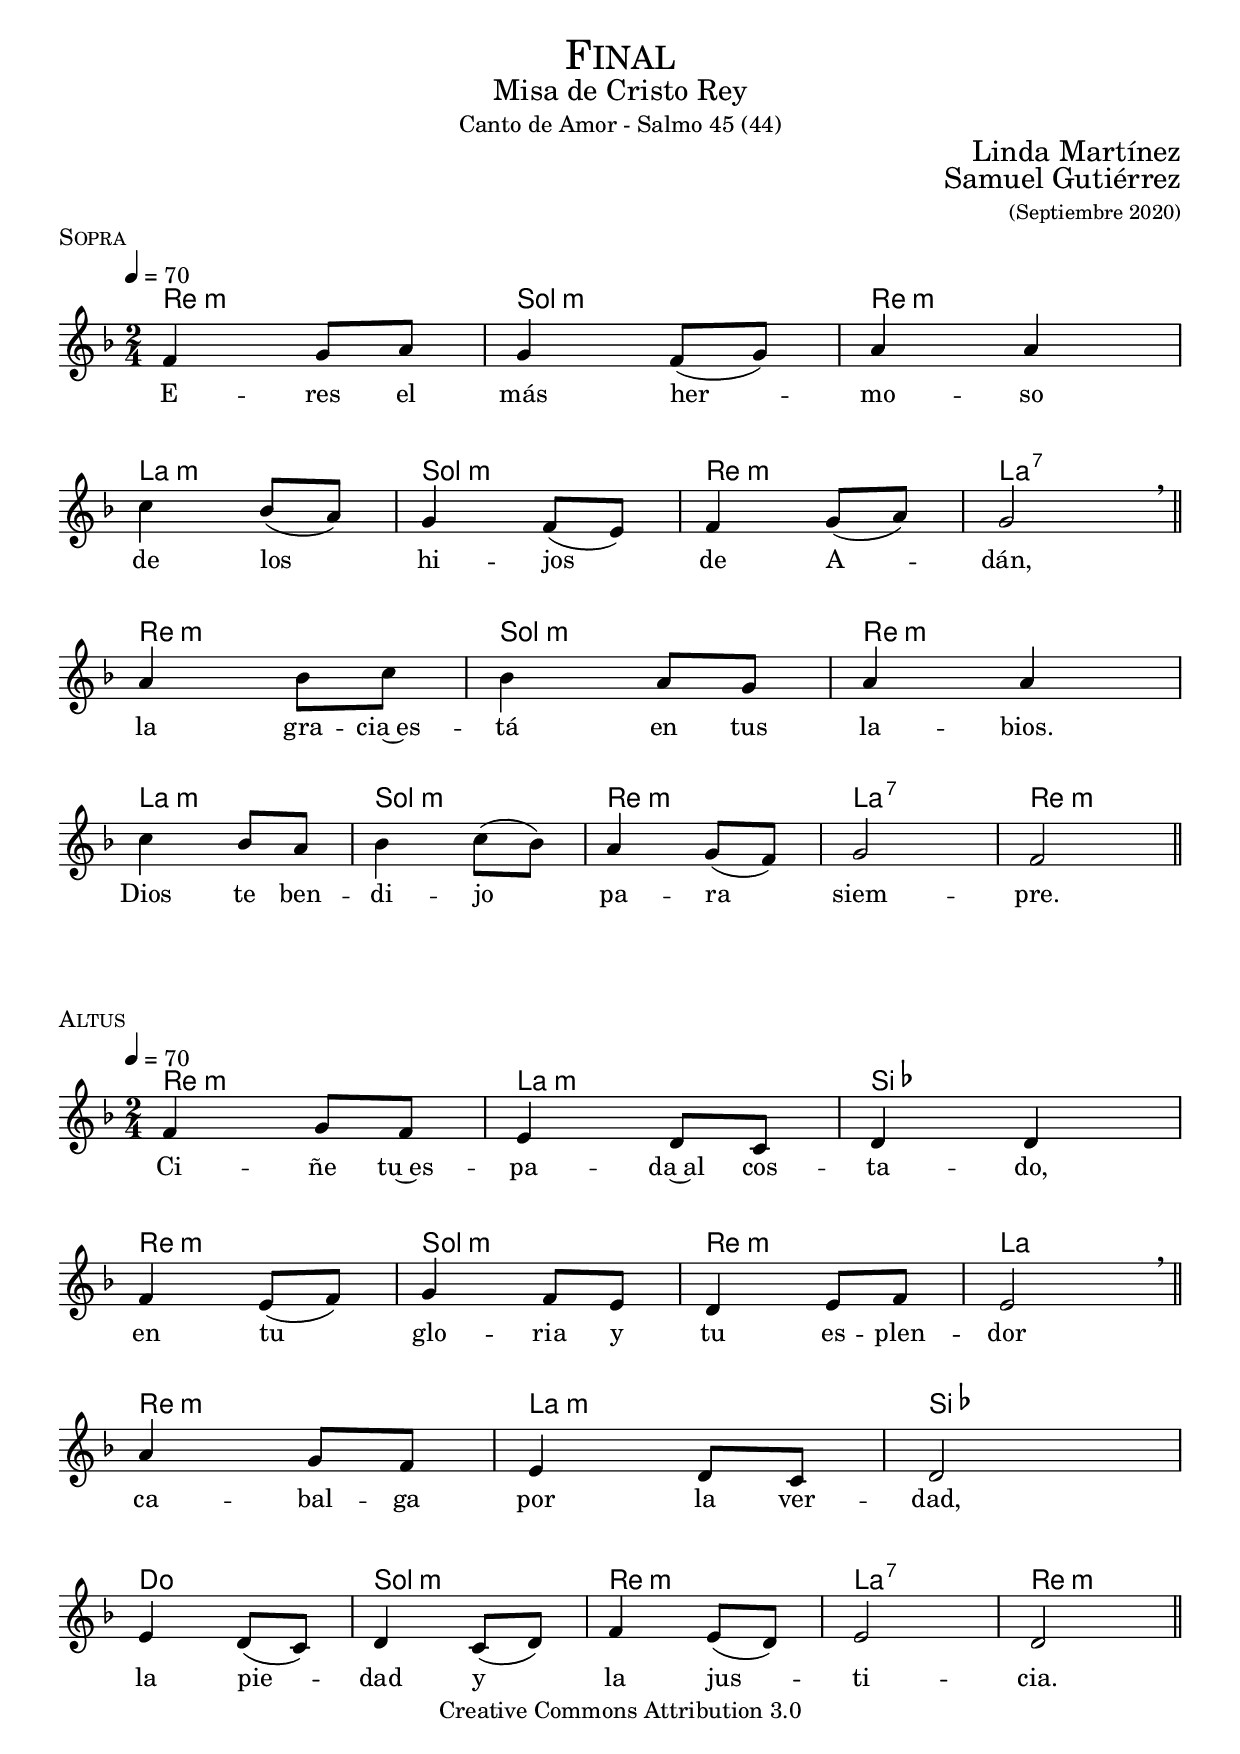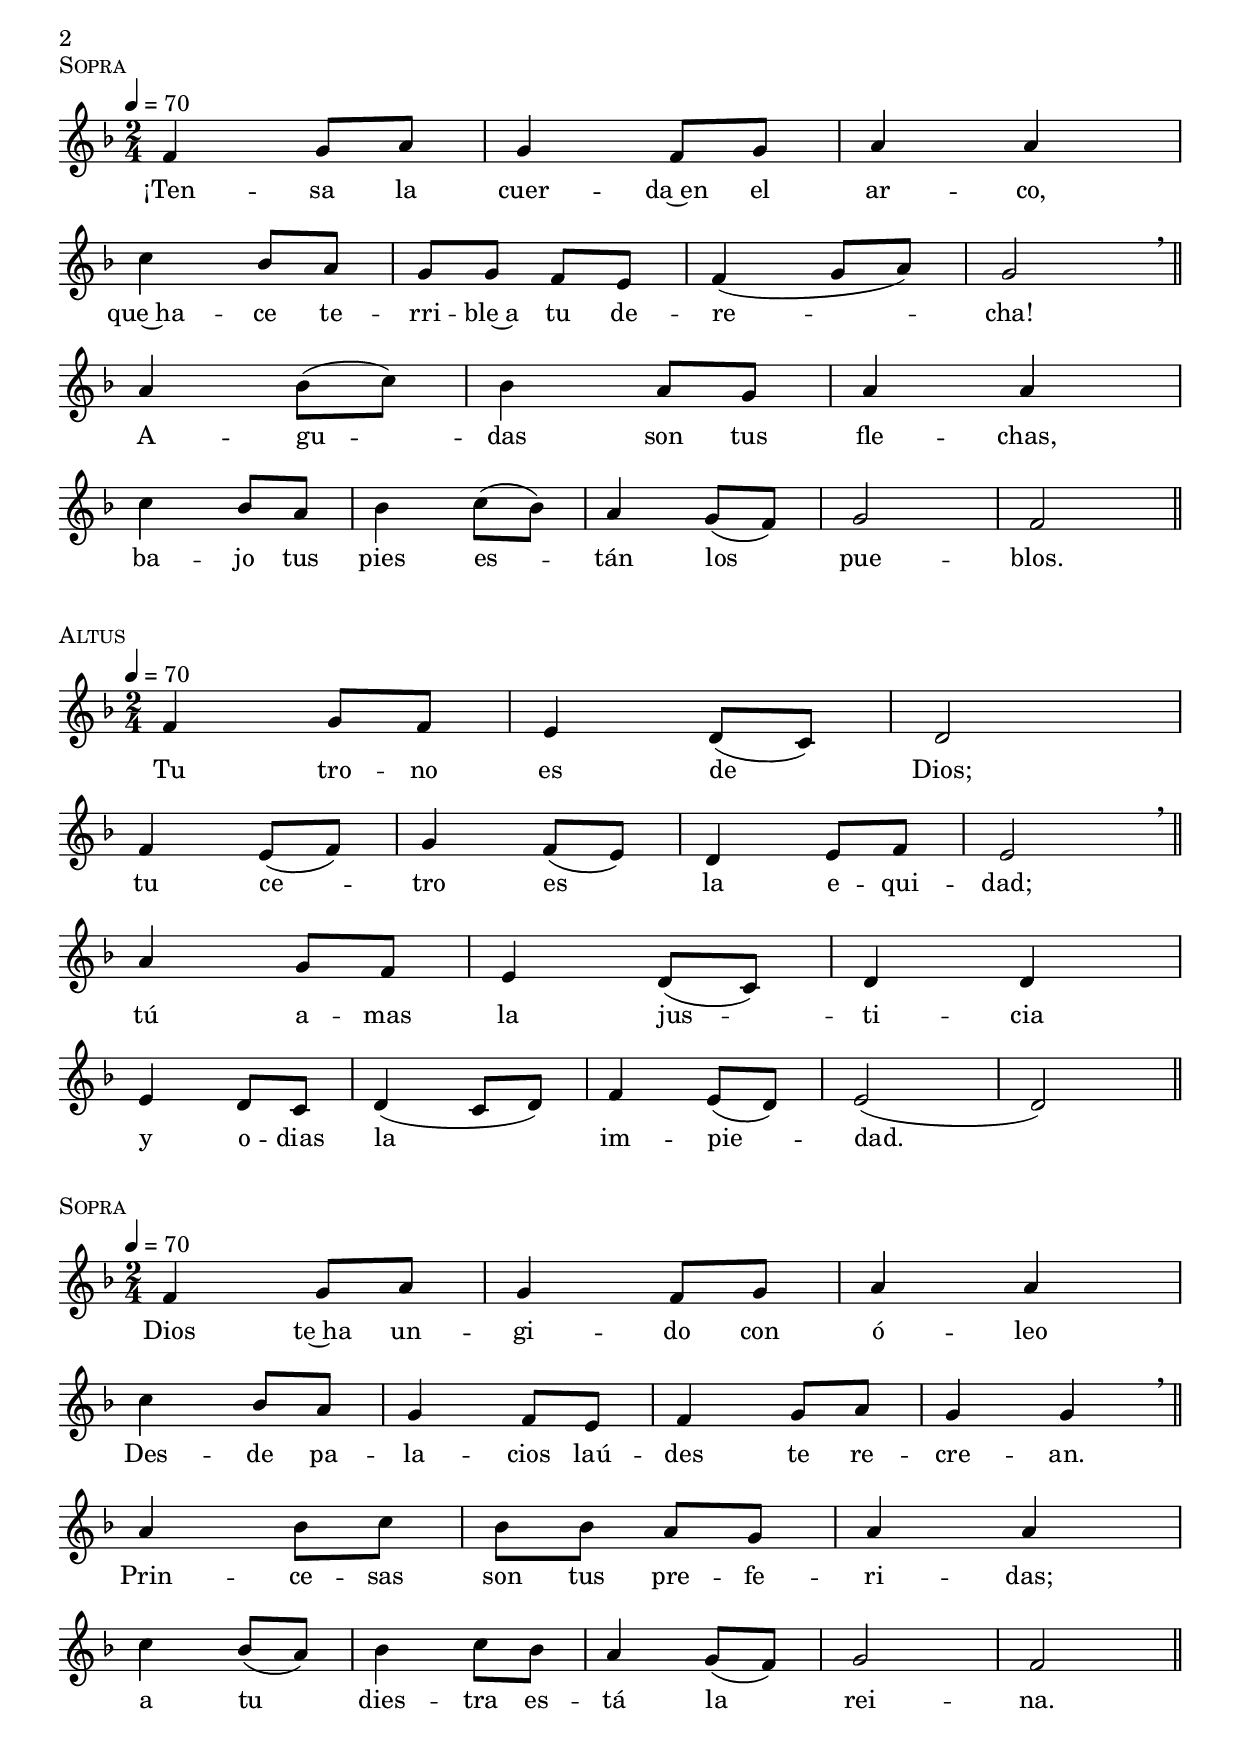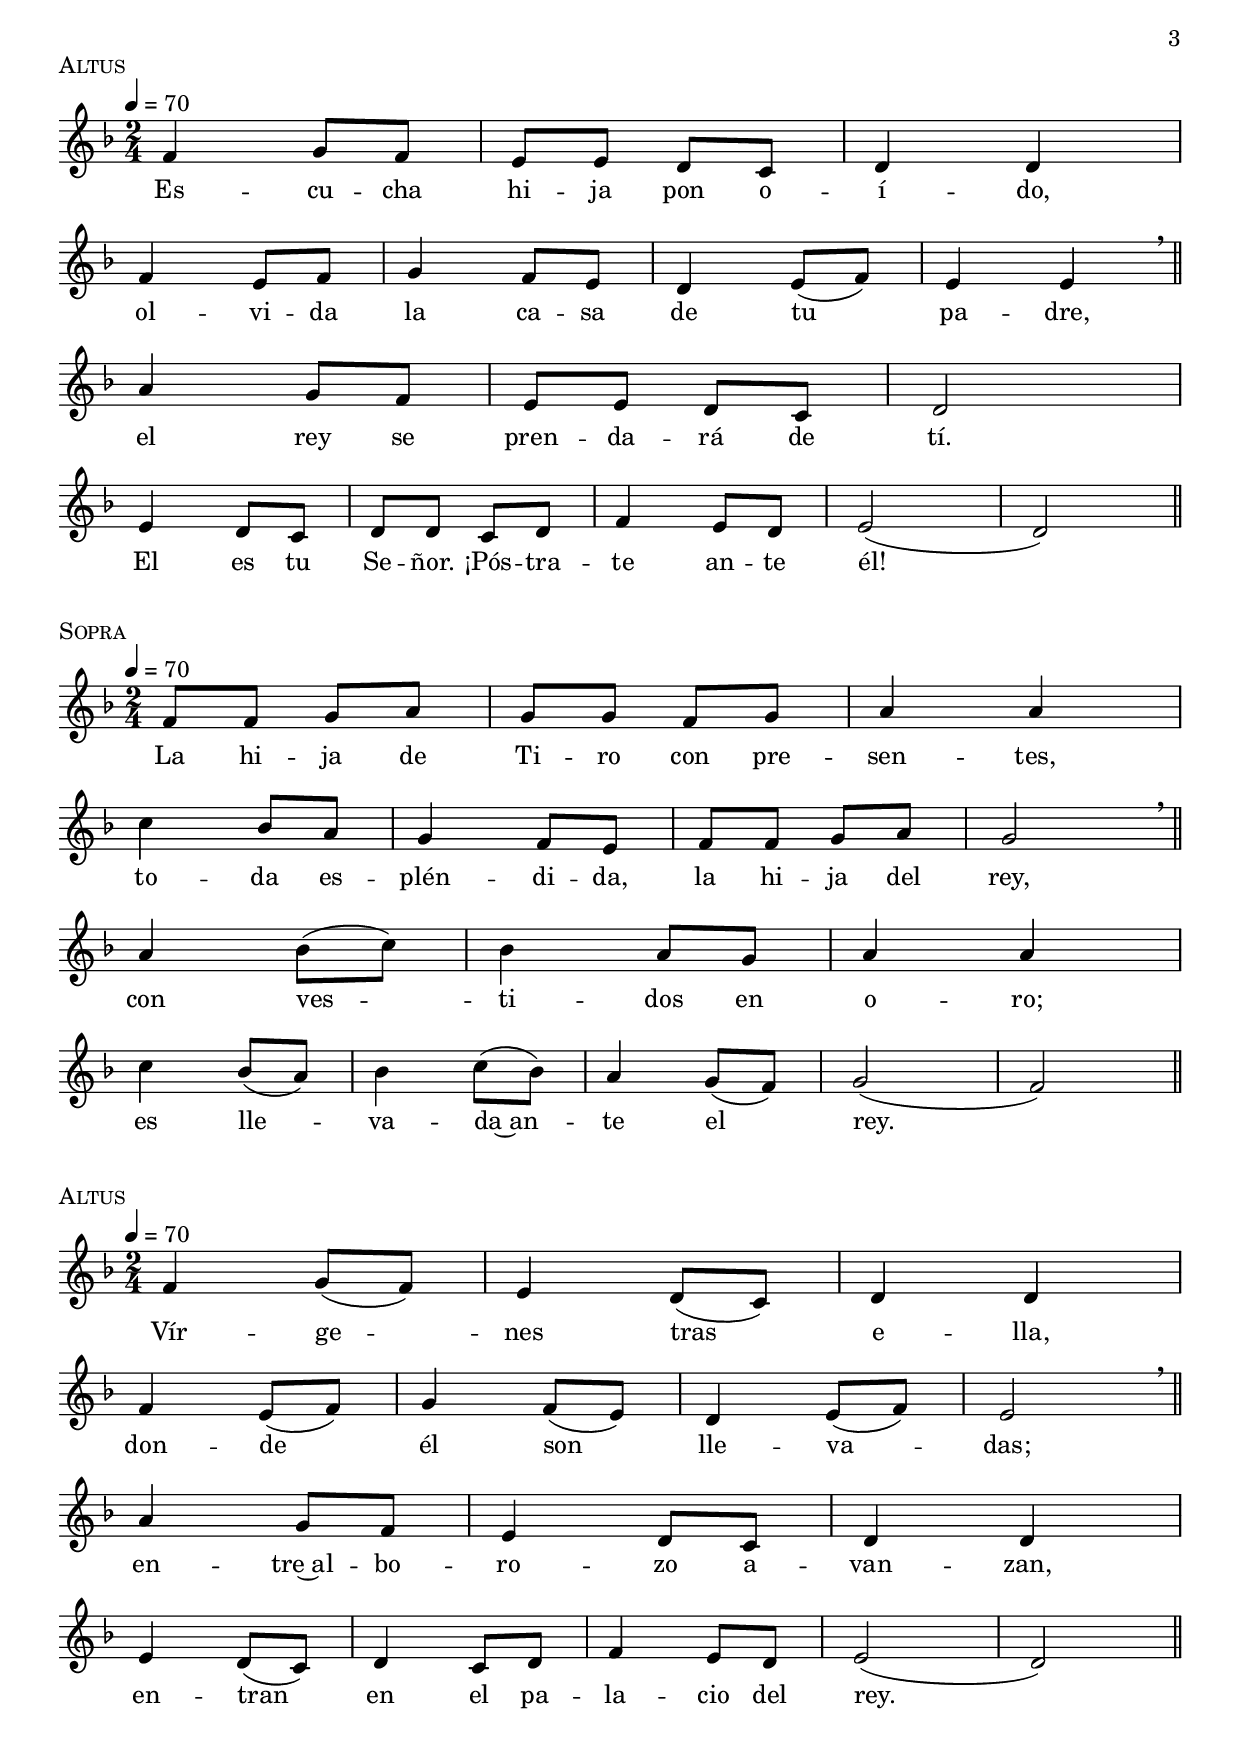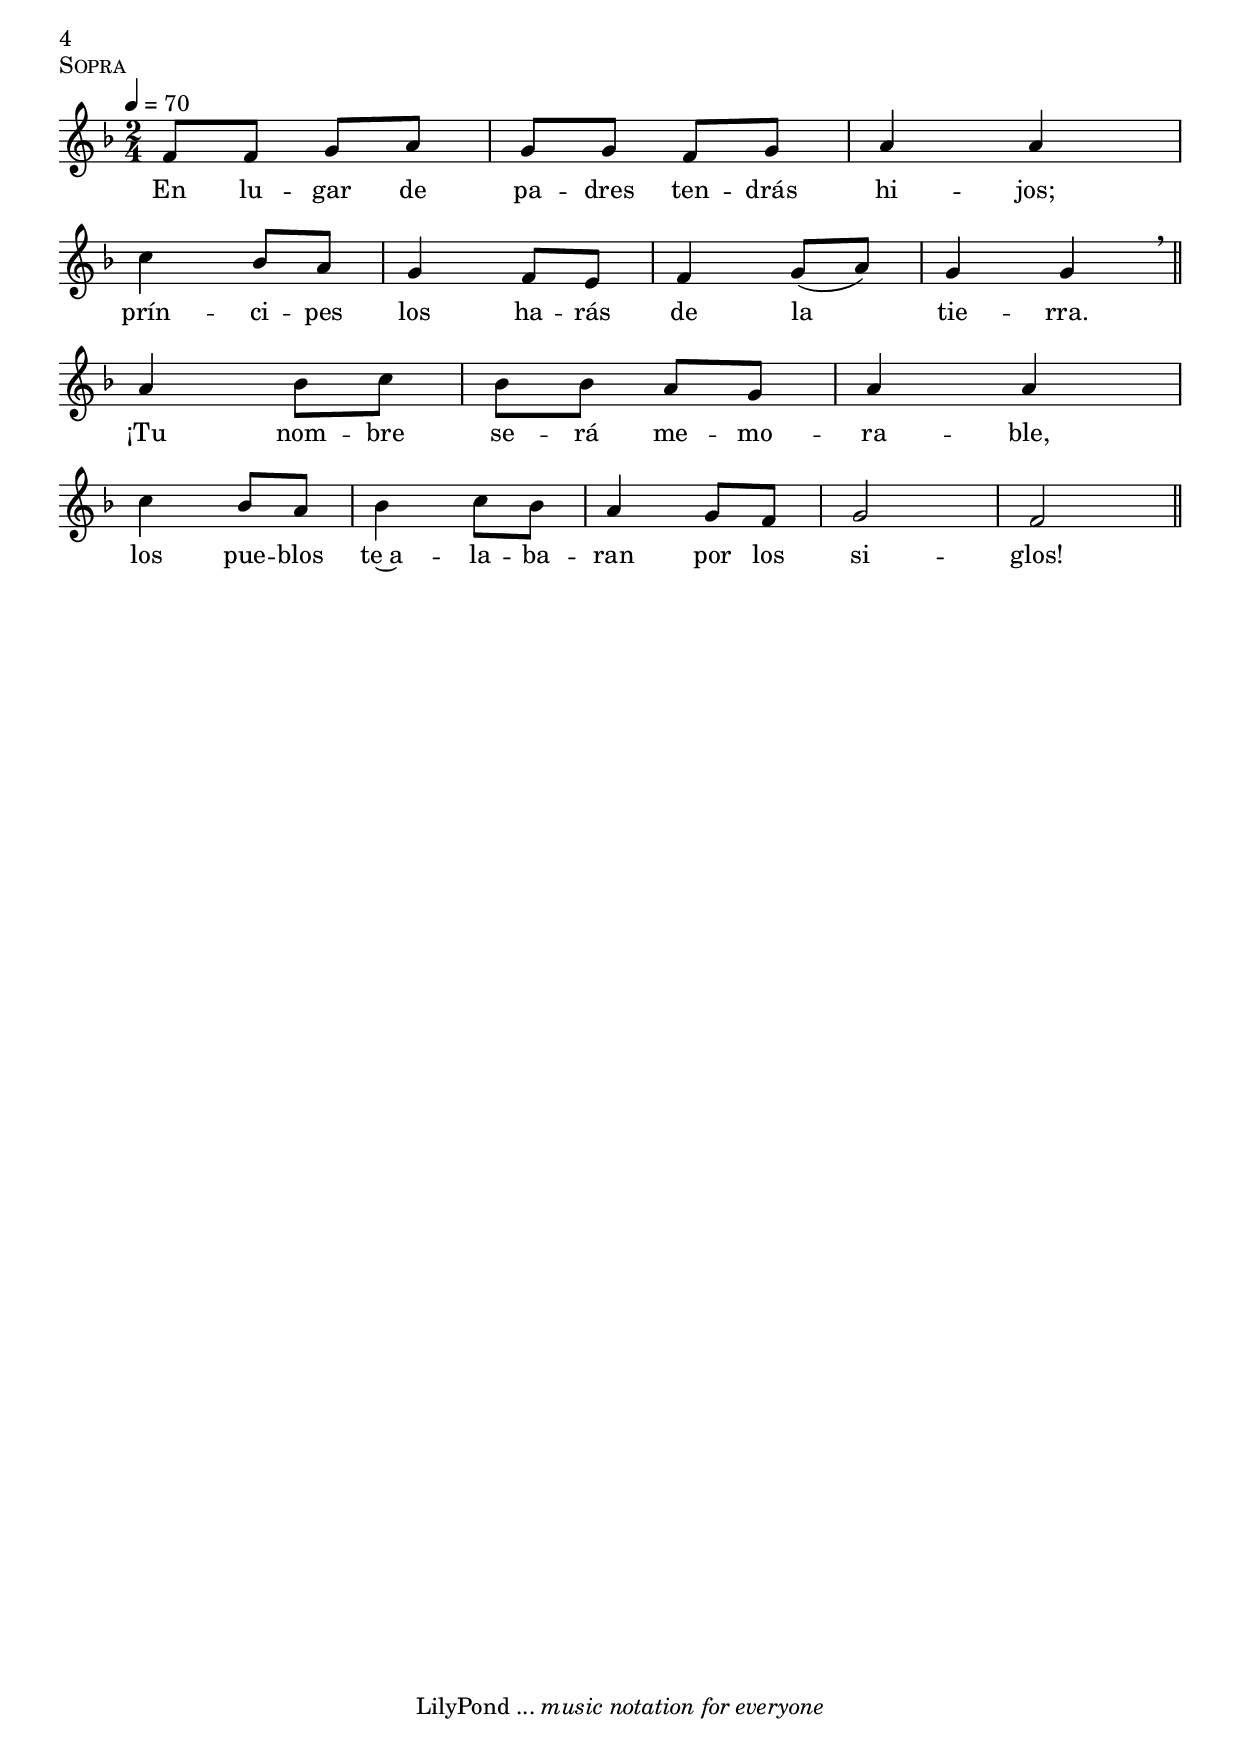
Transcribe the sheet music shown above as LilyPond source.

% ****************************************************************
%	Sagrario del altar - Melodia inspirada en las composiciones de Mons Marco Frisina
%	by serach.sam@
% ****************************************************************
\language "espanol"
\version "2.19.82"

%#(set-global-staff-size 19)


% --- Cabecera
\markup { \fill-line { \center-column { \fontsize #5 \smallCaps "Final" \fontsize #2 "Misa de Cristo Rey" "Canto de Amor - Salmo 45 (44)"} } }
\markup { \fill-line { " " \right-column { \fontsize #2 "Linda Martínez" } } }
\markup { \fill-line { " " \right-column { \fontsize #2 "Samuel Gutiérrez" \small "(Septiembre 2020)" } } }
\header {
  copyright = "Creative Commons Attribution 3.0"
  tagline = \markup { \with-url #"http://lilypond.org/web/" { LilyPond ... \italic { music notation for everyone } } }
  breakbefore = ##t
}

% --- Musica
% --- acordes
harmony_stanza = \new ChordNames {
  \chordmode {
    \italianChords
    re2:m sol2:m re2:m la2:m
    sol2:m re2:m la2:7
    re2:m sol2:m re2:m la2:m
    sol2:m re2:m la2:7 re2:m
  }
}

% --- Coro
\score {
  <<
    \harmony_stanza
    \new Staff <<
      \new Voice = "melody" \relative do' {
        \tempo 4 = 70
        \key re \minor
        \time 2/4

        fa4 sol8 la
        sol4 fa8( sol)
        la4 la \break
        do4 sib8( la)
        sol4 fa8( mi)
        fa4 sol8( la)
        sol2 \breathe \bar "||" \break
        la4 sib8 do
        sib4 la8 sol
        la4 la \break
        do4 sib8 la
        sib4 do8( sib)
        la4 sol8( fa)
        sol2
        fa2 \bar "||"
      }
      \new Lyrics \lyricsto "melody" {
        E -- res el más her -- mo -- so
        de los hi -- jos de A -- dán,
        la gra -- cia~es -- tá en tus la -- bios.
        Dios te ben -- di -- jo pa -- ra siem -- pre.
      }
    >>
  >>
  \midi {}
  \layout {
    \context {
      \Score
      \omit BarNumber
    }
  }
  \header {
    piece = \markup { \smallCaps "Sopra" }
  }
}

% --- acordes
harmony = \new ChordNames {
  \chordmode {
    \italianChords
    re2:m la2:m sib2 re2:m
    sol2:m re2:m la2
    re2:m la2:m sib2 do2
    sol2:m re2:m la2:7 re2:m
  }
}

% --- Coro
\score {
  <<
    \harmony
    \new Staff <<
      \new Voice = "melody" \relative do' {
        \tempo 4 = 70
        \key re \minor
        \time 2/4

        fa4 sol8 fa
        mi4 re8 do
        re4 re \break
        fa4 mi8( fa)
        sol4 fa8 mi
        re4 mi8 fa
        mi2 \breathe \bar "||" \break
        la4 sol8 fa
        mi4 re8 do
        re2 \break
        mi4 re8( do)
        re4 do8( re)
        fa4 mi8( re)
        mi2
        re2 \bar "||"
      }
      \new Lyrics \lyricsto "melody" {
        Ci -- ñe tu~es -- pa -- da~al cos -- ta -- do,
        en tu glo -- ria y tu es -- plen -- dor
        ca -- bal -- ga por la ver -- dad,
        la pie -- dad y la jus -- ti -- cia.
      }
    >>
  >>
  \midi {}
  \layout {
    \context {
      \Score
      \omit BarNumber
    }
  }
  \header {
    piece = \markup { \smallCaps "Altus" }
  }
}

\score {
  <<
    %\harmony_stanza
    \new Staff <<
      \new Voice = "melody" \relative do' {
        \tempo 4 = 70
        \key re \minor
        \time 2/4

        fa4 sol8 la
        sol4 fa8 sol
        la4 la \break
        do4 sib8 la
        sol8 sol fa8 mi
        fa4( sol8 la)
        sol2 \breathe \bar "||" \break
        la4 sib8( do)
        sib4 la8 sol
        la4 la \break
        do4 sib8 la
        sib4 do8( sib)
        la4 sol8( fa)
        sol2
        fa2 \bar "||"
      }
      \new Lyrics \lyricsto "melody" {
        ¡Ten -- sa la cuer -- da~en el ar -- co,
        que~ha -- ce te -- rri -- ble~a tu de -- re -- cha!
        A -- gu -- das son tus fle -- chas,
        ba -- jo tus pies es -- tán los pue -- blos.
      }
    >>
  >>
  \midi {}
  \layout {
    \context {
      \Score
      \omit BarNumber
    }
  }
  \header {
    piece = \markup { \smallCaps "Sopra" }
  }
}

\score {
  <<
    %\harmony
    \new Staff <<
      \new Voice = "melody" \relative do' {
        \tempo 4 = 70
        \key re \minor
        \time 2/4

        fa4 sol8 fa
        mi4 re8( do)
        re2 \break
        fa4 mi8( fa)
        sol4 fa8( mi)
        re4 mi8 fa
        mi2 \breathe \bar "||" \break
        la4 sol8 fa
        mi4 re8( do)
        re4 re \break
        mi4 re8 do
        re4( do8 re)
        fa4 mi8( re)
        mi2(
        re2) \bar "||"
      }
      \new Lyrics \lyricsto "melody" {
        Tu tro -- no es de Dios;
        tu ce -- tro es la e -- qui -- dad;
        tú a -- mas la jus -- ti -- cia
        y o -- dias la im -- pie -- dad.
      }
    >>
  >>
  \midi {}
  \layout {
    \context {
      \Score
      \omit BarNumber
    }
  }
  \header {
    piece = \markup { \smallCaps "Altus" }
  }
}

\score {
  <<
    %\harmony_stanza
    \new Staff <<
      \new Voice = "melody" \relative do' {
        \tempo 4 = 70
        \key re \minor
        \time 2/4

        fa4 sol8 la
        sol4 fa8 sol
        la4 la \break
        do4 sib8 la
        sol4 fa8 mi
        fa4 sol8 la
        sol4 sol \breathe \bar "||" \break
        la4 sib8 do
        sib8 sib la8 sol
        la4 la \break
        do4 sib8( la)
        sib4 do8 sib
        la4 sol8( fa)
        sol2
        fa2 \bar "||"
      }
      \new Lyrics \lyricsto "melody" {
        Dios te~ha un -- gi -- do con ó -- leo
        Des -- de pa -- la -- cios laú -- des te re -- cre -- an.
        Prin -- ce -- sas son tus pre -- fe -- ri -- das;
        a tu dies -- tra es -- tá la rei -- na.
      }
    >>
  >>
  \midi {}
  \layout {
    \context {
      \Score
      \omit BarNumber
    }
  }
  \header {
    piece = \markup { \smallCaps "Sopra" }
  }
}

\score {
  <<
    %\harmony
    \new Staff <<
      \new Voice = "melody" \relative do' {
        \tempo 4 = 70
        \key re \minor
        \time 2/4

        fa4 sol8 fa
        mi8 mi re8 do
        re4 re \break
        fa4 mi8 fa
        sol4 fa8 mi
        re4 mi8( fa)
        mi4 mi \breathe \bar "||" \break
        la4 sol8 fa
        mi8 mi re8 do
        re2 \break
        mi4 re8 do
        re8 re do8 re
        fa4 mi8 re
        mi2(
        re2) \bar "||"
      }
      \new Lyrics \lyricsto "melody" {
        Es -- cu -- cha hi -- ja pon o -- í -- do,
        ol -- vi -- da la ca -- sa de tu pa -- dre,
        el rey se pren -- da -- rá de tí.
        El es tu Se -- ñor. ¡Pós -- tra -- te an -- te él!
      }
    >>
  >>
  \midi {}
  \layout {
    \context {
      \Score
      \omit BarNumber
    }
  }
  \header {
    piece = \markup { \smallCaps "Altus" }
  }
}

\score {
  <<
    %\harmony_stanza
    \new Staff <<
      \new Voice = "melody" \relative do' {
        \tempo 4 = 70
        \key re \minor
        \time 2/4

        fa8 fa sol8 la
        sol8 sol fa8 sol
        la4 la \break
        do4 sib8 la
        sol4 fa8 mi
        fa8 fa sol8 la
        sol2  \breathe \bar "||" \break
        la4 sib8( do)
        sib4 la8 sol
        la4 la \break
        do4 sib8( la)
        sib4 do8( sib)
        la4 sol8( fa)
        sol2(
        fa2) \bar "||"
      }
      \new Lyrics \lyricsto "melody" {
        La hi -- ja de Ti -- ro con pre -- sen -- tes,
        to -- da es -- plén -- di -- da, la hi -- ja del rey,
        con ves -- ti -- dos en o -- ro;
        es lle -- va -- da~an -- te el rey.
      }
    >>
  >>
  \midi {}
  \layout {
    \context {
      \Score
      \omit BarNumber
    }
  }
  \header {
    piece = \markup { \smallCaps "Sopra" }
  }
}

\score {
  <<
    %\harmony
    \new Staff <<
      \new Voice = "melody" \relative do' {
        \tempo 4 = 70
        \key re \minor
        \time 2/4

        fa4 sol8( fa)
        mi4 re8( do)
        re4 re \break
        fa4 mi8( fa)
        sol4 fa8( mi)
        re4 mi8( fa)
        mi2 \breathe \bar "||" \break
        la4 sol8 fa
        mi4 re8 do
        re4 re \break
        mi4 re8( do)
        re4 do8 re
        fa4 mi8 re
        mi2(
        re2) \bar "||"
      }
      \new Lyrics \lyricsto "melody" {
        Vír -- ge -- nes tras e -- lla,
        don -- de él son lle -- va -- das;
        en -- tre~al -- bo -- ro -- zo a -- van -- zan,
        en -- tran en el pa -- la -- cio del rey.
      }
    >>
  >>
  \midi {}
  \layout {
    \context {
      \Score
      \omit BarNumber
    }
  }
  \header {
    piece = \markup { \smallCaps "Altus" }
  }
}

\score {
  <<
    %\harmony_stanza
    \new Staff <<
      \new Voice = "melody" \relative do' {
        \tempo 4 = 70
        \key re \minor
        \time 2/4

        fa8 fa sol8 la
        sol8 sol fa8 sol
        la4 la \break
        do4 sib8 la
        sol4 fa8 mi
        fa4 sol8( la)
        sol4 sol \breathe \bar "||" \break
        la4 sib8 do
        sib8 sib la8 sol
        la4 la \break
        do4 sib8 la
        sib4 do8 sib
        la4 sol8 fa
        sol2
        fa2 \bar "||"
      }
      \new Lyrics \lyricsto "melody" {
        En lu -- gar de pa -- dres ten -- drás hi -- jos;
        prín -- ci -- pes los ha -- rás de la tie -- rra.
        ¡Tu nom -- bre se -- rá me -- mo -- ra -- ble,
        los pue -- blos te~a -- la -- ba -- ran por los si -- glos!
      }
    >>
  >>
  \midi {}
  \layout {
    \context {
      \Score
      \omit BarNumber
    }
  }
  \header {
    piece = \markup { \smallCaps "Sopra" }
  }
}

% --- Papel
\paper{
  #(set-default-paper-size "letter")
  indent = 0
  page-breaking = #ly:page-turn-breaking
}
